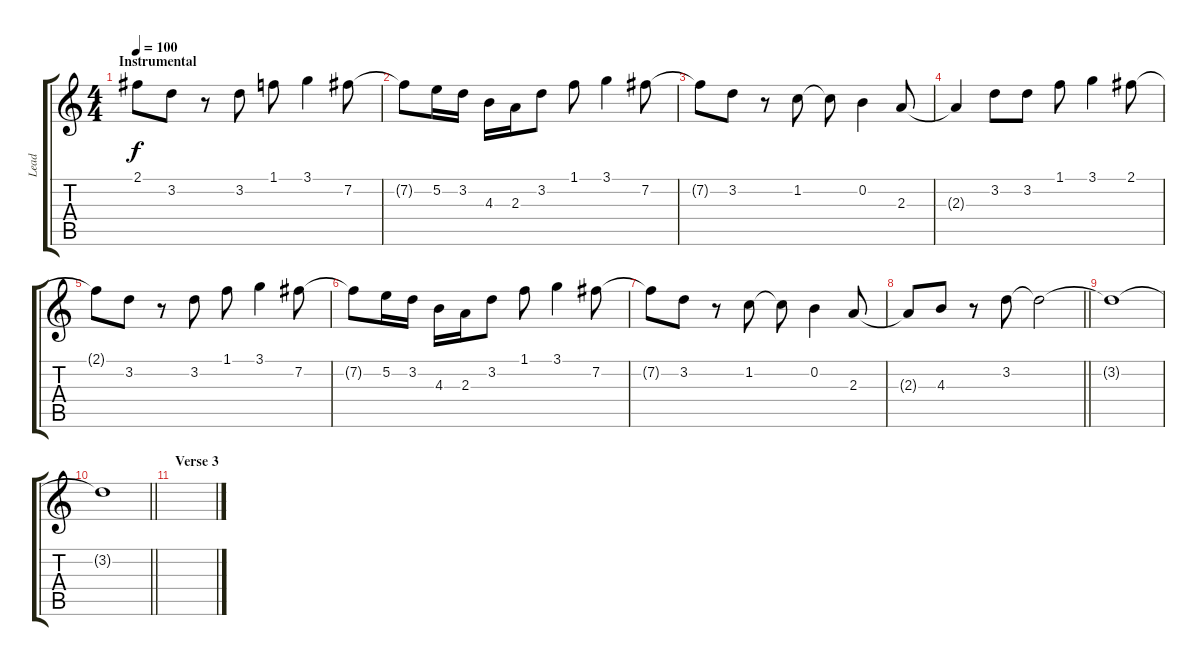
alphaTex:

\track ("Lead" "Lead") {instrument distortionguitar}
\staff {score tabs}
\tuning (E4 B3 G3 D3 A2 E2) {hide}
\ts (4 4)
\section ("" "Instrumental")
\tempo 100
\clef g2
\ks c
2.1{t}.8{dy f} 3.2.8 r.8 3.2.8 1.1.8 3.1.4 7.2.8 |
7.2{t}.8 5.2.16 3.2.16 4.3.16 2.3.16 3.2.8 1.1.8 3.1.4 7.2.8 |
7.2{t}.8 3.2.8 r.8 1.2.8 1.2{t}.8 0.2.4 2.3.8 |
2.3{t}.4 3.2.8 3.2.8 1.1.8 3.1.4 2.1.8 |
2.1{t}.8 3.2.8 r.8 3.2.8 1.1.8 3.1.4 7.2.8 |
7.2{t}.8 5.2.16 3.2.16 4.3.16 2.3.16 3.2.8 1.1.8 3.1.4 7.2.8 |
7.2{t}.8 3.2.8 r.8 1.2.8 1.2{t}.8 0.2.4 2.3.8 |
\barLineRight lightlight
2.3{t}.8 4.3.8 r.8 3.2.8 3.2{t}.2 |
3.2{t}.1 |
\barLineRight lightlight
3.2{t}.1 |
\section ("" "Verse 3")
